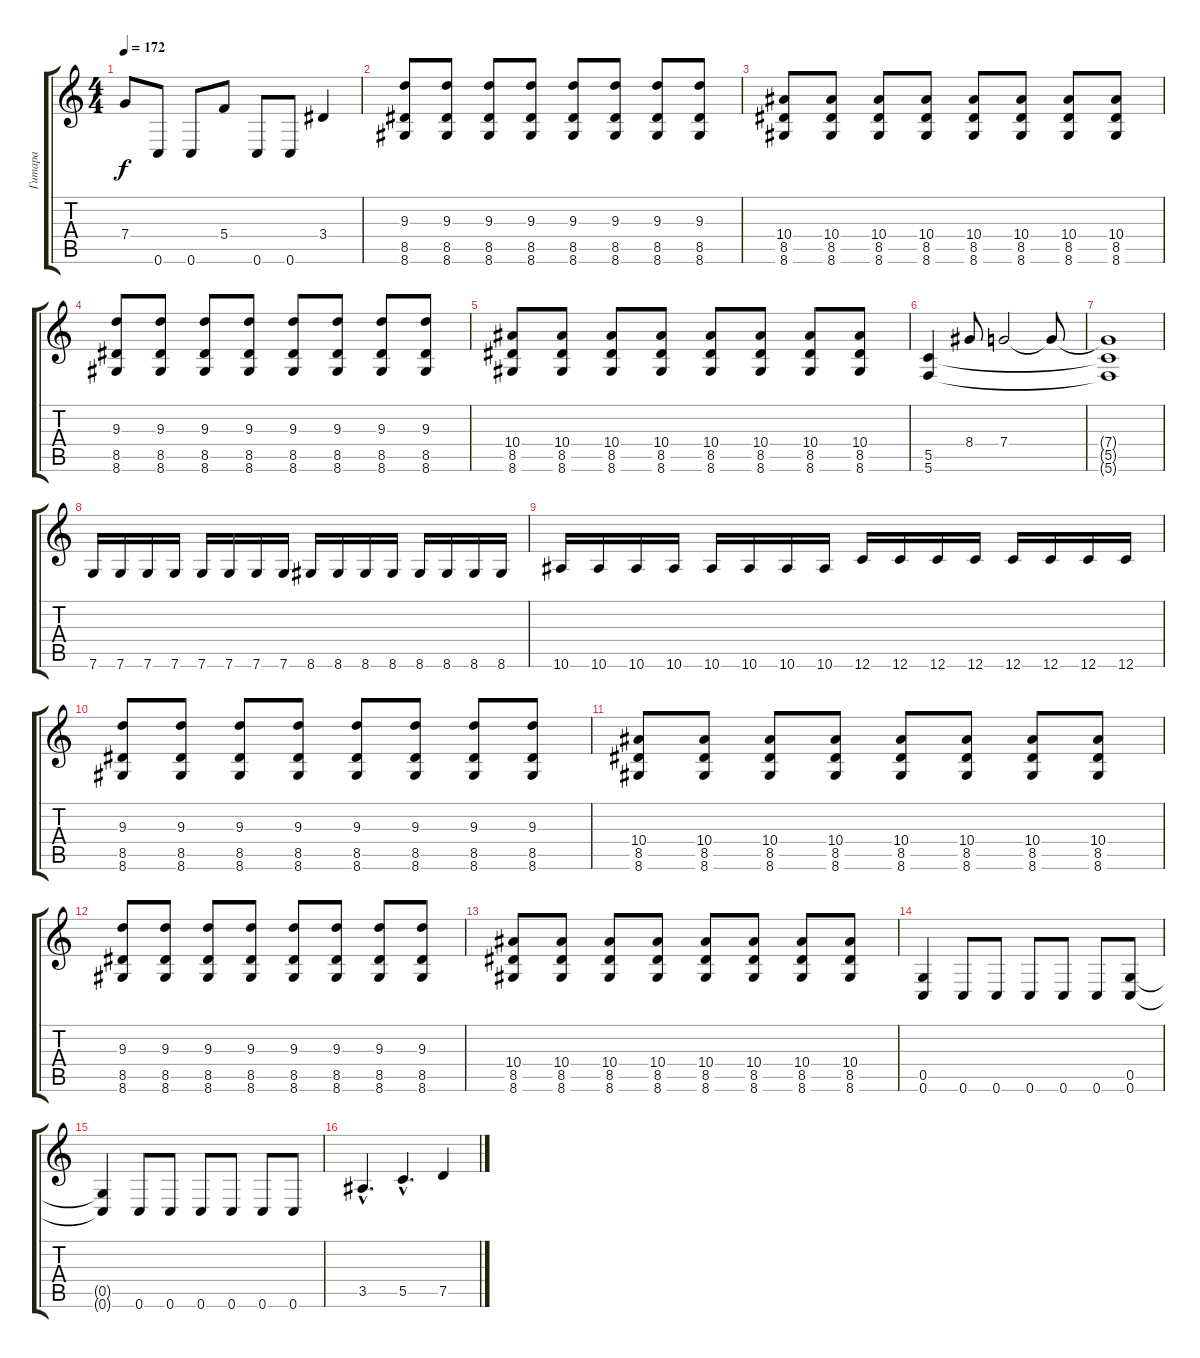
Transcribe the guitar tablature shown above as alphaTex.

\track ("Гитара" "Гитара") {instrument distortionguitar}
\staff {score tabs}
\tuning (D4 A3 F3 C3 G2 C2) {hide}
\ts (4 4)
\tempo 172
\clef g2
\ks c
7.4.8{dy f} 0.6.8 0.6.8 5.4.8 0.6.8 0.6.8 3.4.4 |
(9.3 8.5 8.6).8 (9.3 8.5 8.6).8 (9.3 8.5 8.6).8 (9.3 8.5 8.6).8 (9.3 8.5 8.6).8 (9.3 8.5 8.6).8 (9.3 8.5 8.6).8 (9.3 8.5 8.6).8 |
(10.4 8.5 8.6).8 (10.4 8.5 8.6).8 (10.4 8.5 8.6).8 (10.4 8.5 8.6).8 (10.4 8.5 8.6).8 (10.4 8.5 8.6).8 (10.4 8.5 8.6).8 (10.4 8.5 8.6).8 |
(9.3 8.5 8.6).8 (9.3 8.5 8.6).8 (9.3 8.5 8.6).8 (9.3 8.5 8.6).8 (9.3 8.5 8.6).8 (9.3 8.5 8.6).8 (9.3 8.5 8.6).8 (9.3 8.5 8.6).8 |
(10.4 8.5 8.6).8 (10.4 8.5 8.6).8 (10.4 8.5 8.6).8 (10.4 8.5 8.6).8 (10.4 8.5 8.6).8 (10.4 8.5 8.6).8 (10.4 8.5 8.6).8 (10.4 8.5 8.6).8 |
(5.5 5.6).4 8.4.8 7.4.2 7.4{t}.8 |
(7.4{t} 5.5{t} 5.6{t}).1 |
7.6.16 7.6.16 7.6.16 7.6.16 7.6.16 7.6.16 7.6.16 7.6.16 8.6.16 8.6.16 8.6.16 8.6.16 8.6.16 8.6.16 8.6.16 8.6.16 |
10.6.16 10.6.16 10.6.16 10.6.16 10.6.16 10.6.16 10.6.16 10.6.16 12.6.16 12.6.16 12.6.16 12.6.16 12.6.16 12.6.16 12.6.16 12.6.16 |
(9.3 8.5 8.6).8 (9.3 8.5 8.6).8 (9.3 8.5 8.6).8 (9.3 8.5 8.6).8 (9.3 8.5 8.6).8 (9.3 8.5 8.6).8 (9.3 8.5 8.6).8 (9.3 8.5 8.6).8 |
(10.4 8.5 8.6).8 (10.4 8.5 8.6).8 (10.4 8.5 8.6).8 (10.4 8.5 8.6).8 (10.4 8.5 8.6).8 (10.4 8.5 8.6).8 (10.4 8.5 8.6).8 (10.4 8.5 8.6).8 |
(9.3 8.5 8.6).8 (9.3 8.5 8.6).8 (9.3 8.5 8.6).8 (9.3 8.5 8.6).8 (9.3 8.5 8.6).8 (9.3 8.5 8.6).8 (9.3 8.5 8.6).8 (9.3 8.5 8.6).8 |
(10.4 8.5 8.6).8 (10.4 8.5 8.6).8 (10.4 8.5 8.6).8 (10.4 8.5 8.6).8 (10.4 8.5 8.6).8 (10.4 8.5 8.6).8 (10.4 8.5 8.6).8 (10.4 8.5 8.6).8 |
(0.5 0.6).4 0.6.8 0.6.8 0.6.8 0.6.8 0.6.8 (0.5 0.6).8 |
(0.5{t} 0.6{t}).4 0.6.8 0.6.8 0.6.8 0.6.8 0.6.8 0.6.8 |
3.5{hac}.4{d} 5.5{hac}.4{d} 7.5.4
